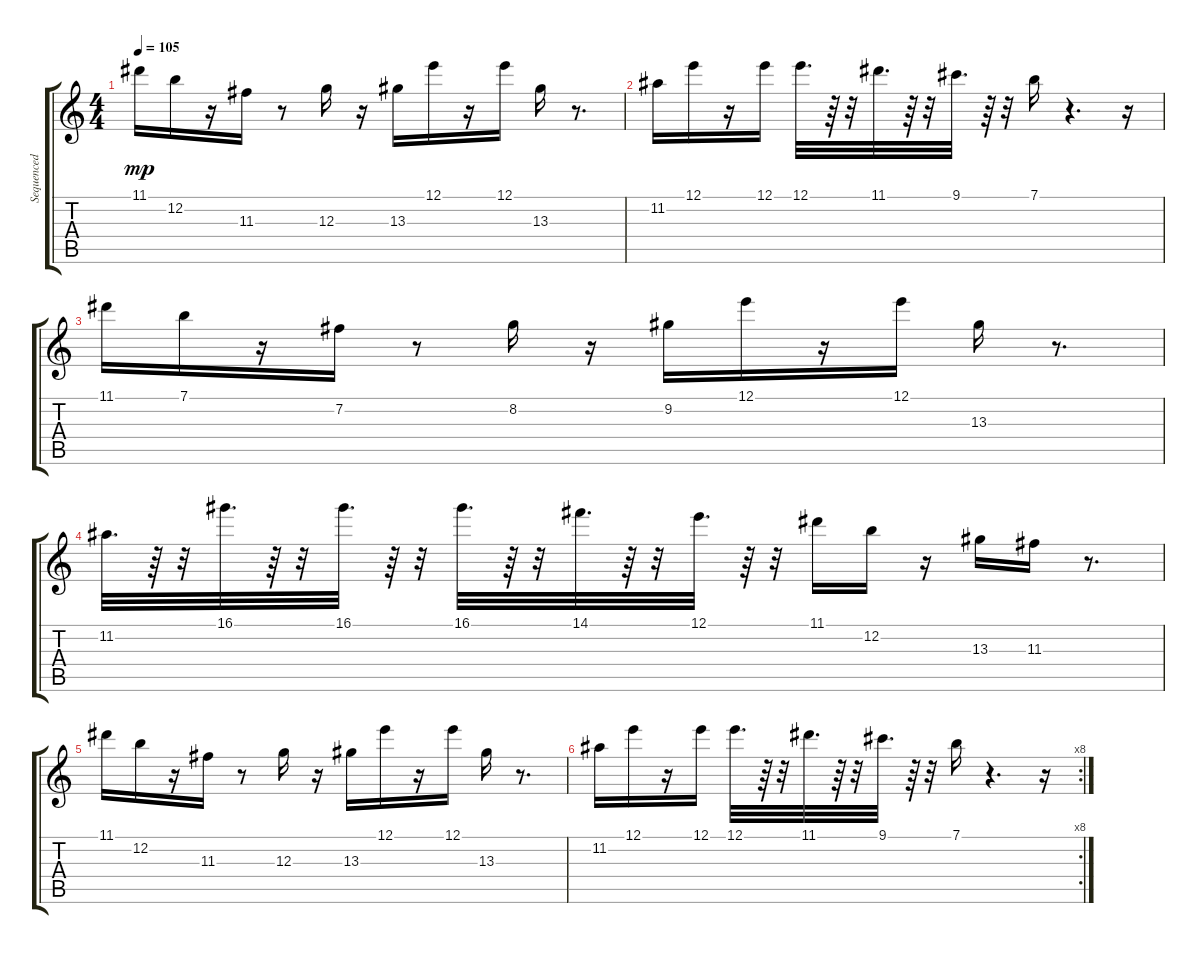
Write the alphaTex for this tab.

\track ("Sequenced by P.J. Barnes" "Sequenced ") {instrument distortionguitar}
\staff {score tabs}
\tuning (E4 B3 G3 D3 A2 E2) {hide}
\ts (4 4)
\tempo 105
\clef g2
\ks c
11.1.16{dy mp} 12.2.16 r.16 11.3.16 r.8 12.3.16 r.16 13.3.16 12.1.16 r.16 12.1.16 13.3.16 r.8{d} |
11.2.16 12.1.16 r.16 12.1.16 12.1.32{d} r.64 r.32 11.1.32{d} r.64 r.32 9.1.32{d} r.64 r.32 7.1.16 r.4{d} r.16 |
11.1.16 7.1.16 r.16 7.2.16 r.8 8.2.16 r.16 9.2.16 12.1.16 r.16 12.1.16 13.3.16 r.8{d} |
11.2.32{d} r.64 r.32 16.1.32{d} r.64 r.32 16.1.32{d} r.64 r.32 16.1.32{d} r.64 r.32 14.1.32{d} r.64 r.32 12.1.32{d} r.64 r.32 11.1.16 12.2.16 r.16 13.3.16 11.3.16 r.8{d} |
11.1.16 12.2.16 r.16 11.3.16 r.8 12.3.16 r.16 13.3.16 12.1.16 r.16 12.1.16 13.3.16 r.8{d} |
\rc 8
11.2.16 12.1.16 r.16 12.1.16 12.1.32{d} r.64 r.32 11.1.32{d} r.64 r.32 9.1.32{d} r.64 r.32 7.1.16 r.4{d} r.16
